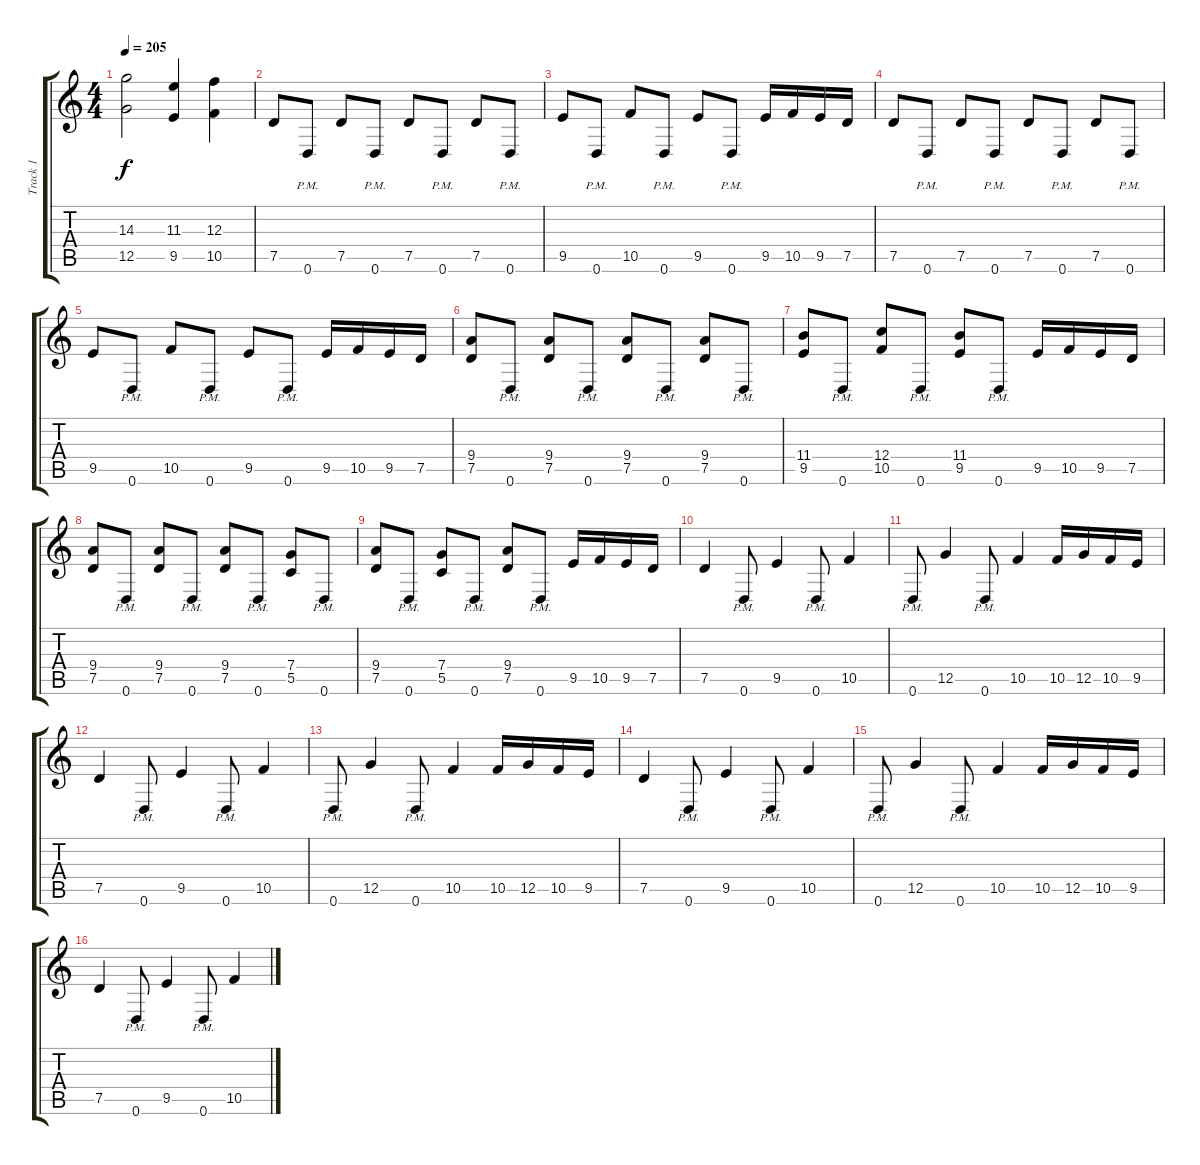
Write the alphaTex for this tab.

\track ("Track 1" "Track 1") {instrument distortionguitar}
\staff {score tabs}
\tuning (D4 A3 F3 C3 G2 D2) {hide}
\ts (4 4)
\tempo 205
\clef g2
\ks c
(14.3 12.5).2{dy f} (11.3 9.5).4 (12.3 10.5).4 |
7.5.8 0.6{pm}.8 7.5.8 0.6{pm}.8 7.5.8 0.6{pm}.8 7.5.8 0.6{pm}.8 |
9.5.8 0.6{pm}.8 10.5.8 0.6{pm}.8 9.5.8 0.6{pm}.8 9.5.16 10.5.16 9.5.16 7.5.16 |
7.5.8 0.6{pm}.8 7.5.8 0.6{pm}.8 7.5.8 0.6{pm}.8 7.5.8 0.6{pm}.8 |
9.5.8 0.6{pm}.8 10.5.8 0.6{pm}.8 9.5.8 0.6{pm}.8 9.5.16 10.5.16 9.5.16 7.5.16 |
(9.4 7.5).8 0.6{pm}.8 (9.4 7.5).8 0.6{pm}.8 (9.4 7.5).8 0.6{pm}.8 (9.4 7.5).8 0.6{pm}.8 |
(11.4 9.5).8 0.6{pm}.8 (12.4 10.5).8 0.6{pm}.8 (11.4 9.5).8 0.6{pm}.8 9.5.16 10.5.16 9.5.16 7.5.16 |
(9.4 7.5).8 0.6{pm}.8 (9.4 7.5).8 0.6{pm}.8 (9.4 7.5).8 0.6{pm}.8 (7.4 5.5).8 0.6{pm}.8 |
(9.4 7.5).8 0.6{pm}.8 (7.4 5.5).8 0.6{pm}.8 (9.4 7.5).8 0.6{pm}.8 9.5.16 10.5.16 9.5.16 7.5.16 |
7.5.4 0.6{pm}.8 9.5.4 0.6{pm}.8 10.5.4 |
0.6{pm}.8 12.5.4 0.6{pm}.8 10.5.4 10.5.16 12.5.16 10.5.16 9.5.16 |
7.5.4 0.6{pm}.8 9.5.4 0.6{pm}.8 10.5.4 |
0.6{pm}.8 12.5.4 0.6{pm}.8 10.5.4 10.5.16 12.5.16 10.5.16 9.5.16 |
7.5.4 0.6{pm}.8 9.5.4 0.6{pm}.8 10.5.4 |
0.6{pm}.8 12.5.4 0.6{pm}.8 10.5.4 10.5.16 12.5.16 10.5.16 9.5.16 |
7.5.4 0.6{pm}.8 9.5.4 0.6{pm}.8 10.5.4
